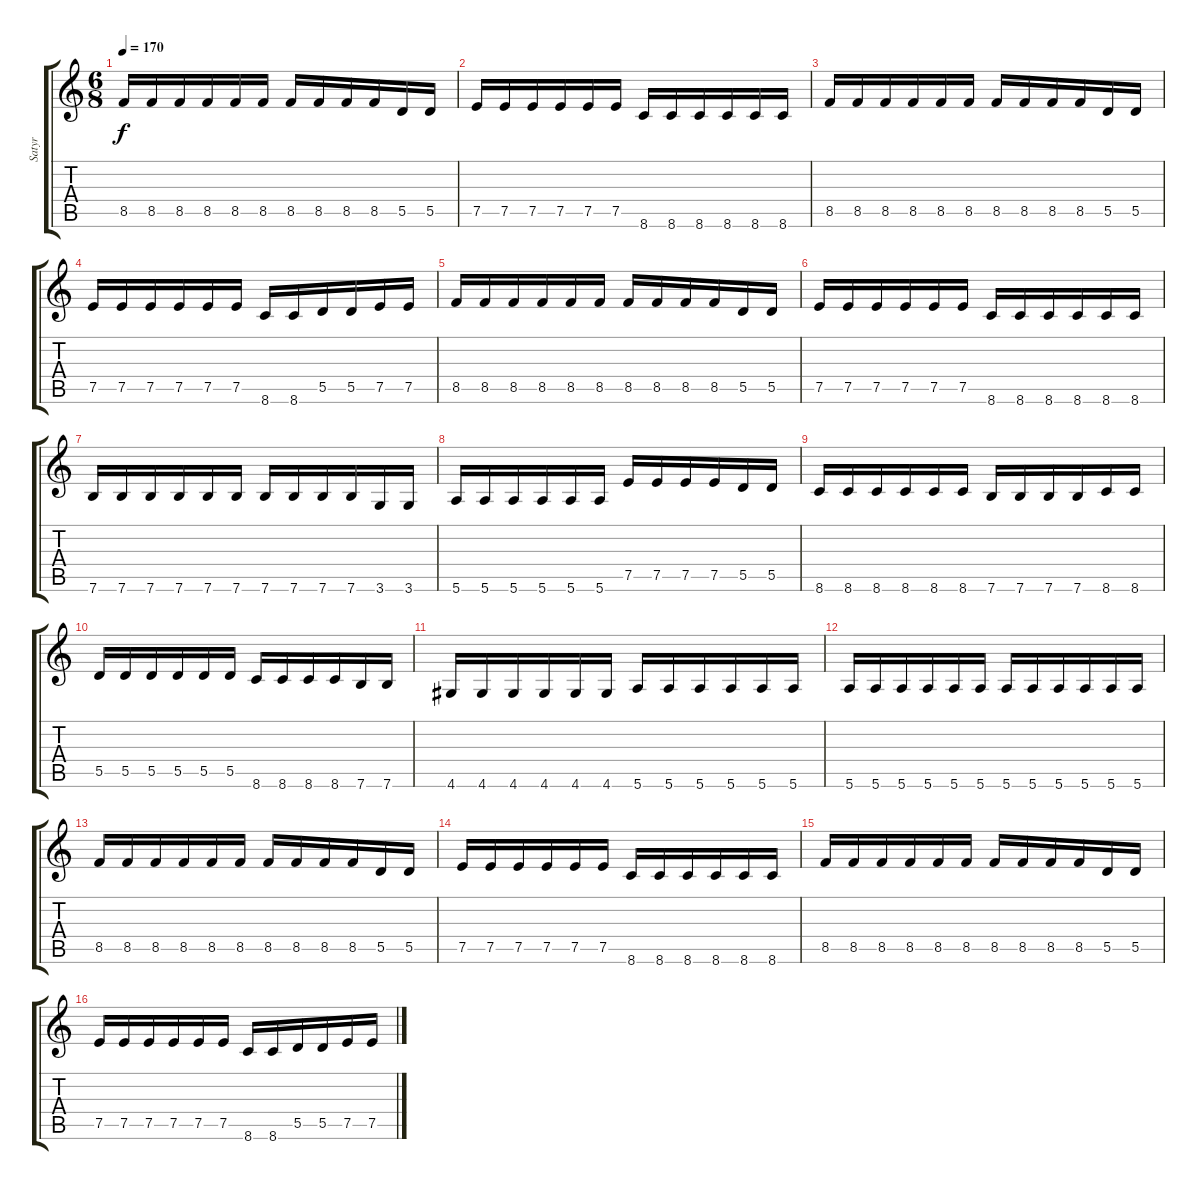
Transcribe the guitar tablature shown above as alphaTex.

\track ("Satyr" "Satyr") {instrument overdrivenguitar}
\staff {score tabs}
\tuning (E4 B3 G3 D3 A2 E2) {hide}
\ts (6 8)
\tempo 170
\clef g2
\ks c
8.5.16{dy f instrument overdrivenguitar} 8.5.16 8.5.16 8.5.16 8.5.16 8.5.16 8.5.16 8.5.16 8.5.16 8.5.16 5.5.16 5.5.16 |
7.5.16 7.5.16 7.5.16 7.5.16 7.5.16 7.5.16 8.6.16 8.6.16 8.6.16 8.6.16 8.6.16 8.6.16 |
8.5.16 8.5.16 8.5.16 8.5.16 8.5.16 8.5.16 8.5.16 8.5.16 8.5.16 8.5.16 5.5.16 5.5.16 |
7.5.16 7.5.16 7.5.16 7.5.16 7.5.16 7.5.16 8.6.16 8.6.16 5.5.16 5.5.16 7.5.16 7.5.16 |
8.5.16 8.5.16 8.5.16 8.5.16 8.5.16 8.5.16 8.5.16 8.5.16 8.5.16 8.5.16 5.5.16 5.5.16 |
7.5.16 7.5.16 7.5.16 7.5.16 7.5.16 7.5.16 8.6.16 8.6.16 8.6.16 8.6.16 8.6.16 8.6.16 |
7.6.16 7.6.16 7.6.16 7.6.16 7.6.16 7.6.16 7.6.16 7.6.16 7.6.16 7.6.16 3.6.16 3.6.16 |
5.6.16 5.6.16 5.6.16 5.6.16 5.6.16 5.6.16 7.5.16 7.5.16 7.5.16 7.5.16 5.5.16 5.5.16 |
8.6.16 8.6.16 8.6.16 8.6.16 8.6.16 8.6.16 7.6.16 7.6.16 7.6.16 7.6.16 8.6.16 8.6.16 |
5.5.16 5.5.16 5.5.16 5.5.16 5.5.16 5.5.16 8.6.16 8.6.16 8.6.16 8.6.16 7.6.16 7.6.16 |
4.6.16 4.6.16 4.6.16 4.6.16 4.6.16 4.6.16 5.6.16 5.6.16 5.6.16 5.6.16 5.6.16 5.6.16 |
5.6.16 5.6.16 5.6.16 5.6.16 5.6.16 5.6.16 5.6.16 5.6.16 5.6.16 5.6.16 5.6.16 5.6.16 |
8.5.16 8.5.16 8.5.16 8.5.16 8.5.16 8.5.16 8.5.16 8.5.16 8.5.16 8.5.16 5.5.16 5.5.16 |
7.5.16 7.5.16 7.5.16 7.5.16 7.5.16 7.5.16 8.6.16 8.6.16 8.6.16 8.6.16 8.6.16 8.6.16 |
8.5.16 8.5.16 8.5.16 8.5.16 8.5.16 8.5.16 8.5.16 8.5.16 8.5.16 8.5.16 5.5.16 5.5.16 |
7.5.16 7.5.16 7.5.16 7.5.16 7.5.16 7.5.16 8.6.16 8.6.16 5.5.16 5.5.16 7.5.16 7.5.16
